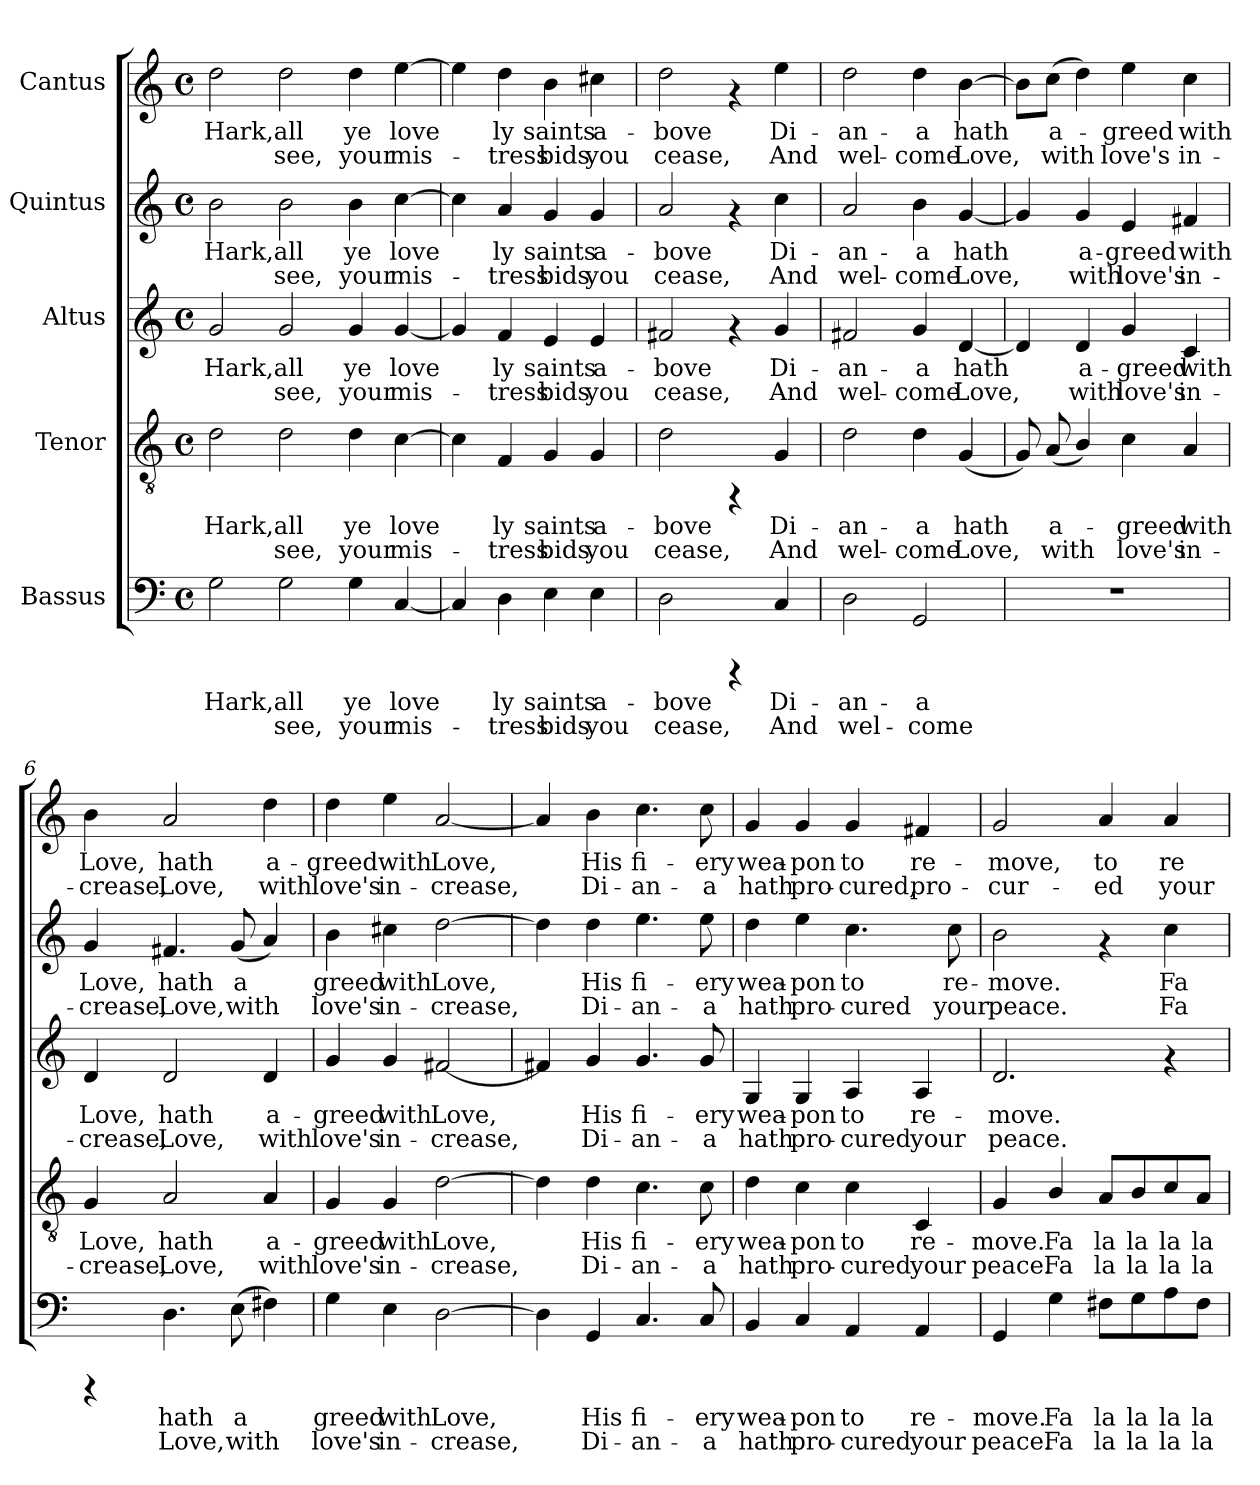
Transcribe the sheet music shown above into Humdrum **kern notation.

**kern	**text	**text	**kern	**text	**text	**kern	**text	**text	**kern	**text	**text	**kern	**text	**text
*part5	*part5	*part5	*part4	*part4	*part4	*part3	*part3	*part3	*part2	*part2	*part2	*part1	*part1	*part1
*staff5	*staff5	*staff5	*staff4	*staff4	*staff4	*staff3	*staff3	*staff3	*staff2	*staff2	*staff2	*staff1	*staff1	*staff1
*I"Bassus	*	*	*I"Tenor	*	*	*I"Altus	*	*	*I"Quintus	*	*	*I"Cantus	*	*
!!LO:PB:g=z
*stria5	*	*	*stria5	*	*	*stria5	*	*	*stria5	*	*	*stria5	*	*
*clefF4	*	*	*clefGv2	*	*	*clefG2	*	*	*clefG2	*	*	*clefG2	*	*
*M4/4	*	*	*M4/4	*	*	*M4/4	*	*	*M4/4	*	*	*M4/4	*	*
*met(c)	*	*	*met(c)	*	*	*met(c)	*	*	*met(c)	*	*	*met(c)	*	*
*MM180	*	*	*MM180	*	*	*MM180	*	*	*MM180	*	*	*MM180	*	*
=1	=1	=1	=1	=1	=1	=1	=1	=1	=1	=1	=1	=1	=1	=1
!	!LO:LY:b:cj	!	!	!LO:LY:b:cj	!	!	!LO:LY:b:cj	!	!	!LO:LY:b:cj	!	!	!LO:LY:b:cj	!
2G\	Hark,	.	2d\	Hark,	.	2g/	Hark,	.	2b\	Hark,	.	2dd\	Hark,	.
!	!LO:LY:b:cj	!LO:LY:b:cj	!	!LO:LY:b:cj	!LO:LY:b:cj	!	!LO:LY:b:cj	!LO:LY:b:cj	!	!LO:LY:b:cj	!LO:LY:b:cj	!	!LO:LY:b:cj	!LO:LY:b:cj
2G\	all	see,	2d\	all	see,	2g/	all	see,	2b\	all	see,	2dd\	all	see,
!	!LO:LY:b:cj	!LO:LY:b:cj	!	!LO:LY:b:cj	!LO:LY:b:cj	!	!LO:LY:b:cj	!LO:LY:b:cj	!	!LO:LY:b:cj	!LO:LY:b:cj	!	!LO:LY:b:cj	!LO:LY:b:cj
4G\	ye	your	4d\	ye	your	4g/	ye	your	4b\	ye	your	4dd\	ye	your
!	!LO:LY:b:cj	!LO:LY:b:cj	!	!LO:LY:b:cj	!LO:LY:b:cj	!	!LO:LY:b:cj	!LO:LY:b:cj	!	!LO:LY:b:cj	!LO:LY:b:cj	!	!LO:LY:b:cj	!LO:LY:b:cj
[<4C/	love-	-mis-	[>4c\	love-	-mis-	[<4g/	love-	-mis-	[>4cc\	love-	-mis-	[>4ee\	love-	-mis-
=2	=2	=2	=2	=2	=2	=2	=2	=2	=2	=2	=2	=2	=2	=2
!	!LO:LY:b:cj	!LO:LY:b:cj	!	!LO:LY:b:cj	!LO:LY:b:cj	!	!LO:LY:b:cj	!LO:LY:b:cj	!	!LO:LY:b:cj	!LO:LY:b:cj	!	!LO:LY:b:cj	!LO:LY:b:cj
4C/]	-	.	4c\]	-	.	4g/]	-	.	4cc\]	-	.	4ee\]	-	.
!	!LO:LY:b:cj	!LO:LY:b:cj	!	!LO:LY:b:cj	!LO:LY:b:cj	!	!LO:LY:b:cj	!LO:LY:b:cj	!	!LO:LY:b:cj	!LO:LY:b:cj	!	!LO:LY:b:cj	!LO:LY:b:cj
4D\	ly	tress	4F/	ly	tress	4f/	ly	tress	4a/	ly	tress	4dd\	ly	tress
!	!LO:LY:b:cj	!LO:LY:b:cj	!	!LO:LY:b:cj	!LO:LY:b:cj	!	!LO:LY:b:cj	!LO:LY:b:cj	!	!LO:LY:b:cj	!LO:LY:b:cj	!	!LO:LY:b:cj	!LO:LY:b:cj
4E\	saints	bids	4G/	saints	bids	4e/	saints	bids	4g/	saints	bids	4b\	saints	bids
!	!LO:LY:b:cj	!LO:LY:b:cj	!	!LO:LY:b:cj	!LO:LY:b:cj	!	!LO:LY:b:cj	!LO:LY:b:cj	!	!LO:LY:b:cj	!LO:LY:b:cj	!	!LO:LY:b:cj	!LO:LY:b:cj
4E\	a-	-you	4G/	a-	-you	4e/	a-	-you	4g/	a-	-you	4cc#X\	a-	-you
=3	=3	=3	=3	=3	=3	=3	=3	=3	=3	=3	=3	=3	=3	=3
!	!LO:LY:b:cj	!LO:LY:b:cj	!	!LO:LY:b:cj	!LO:LY:b:cj	!	!LO:LY:b:cj	!LO:LY:b:cj	!	!LO:LY:b:cj	!LO:LY:b:cj	!	!LO:LY:b:cj	!LO:LY:b:cj
2D\	bove	cease,	2d\	bove	cease,	2f#X/	bove	cease,	2a/	bove	cease,	2dd\	bove	cease,
4rCCC	.	.	4rFF	.	.	4rf	.	.	4rf	.	.	4rf	.	.
!	!LO:LY:b:cj	!LO:LY:b:cj	!	!LO:LY:b:cj	!LO:LY:b:cj	!	!LO:LY:b:cj	!LO:LY:b:cj	!	!LO:LY:b:cj	!LO:LY:b:cj	!	!LO:LY:b:cj	!LO:LY:b:cj
4C/	Di-	-And	4G/	Di-	-And	4g/	Di-	-And	4cc\	Di-	-And	4ee\	Di-	-And
=4	=4	=4	=4	=4	=4	=4	=4	=4	=4	=4	=4	=4	=4	=4
!	!LO:LY:b:cj	!LO:LY:b:cj	!	!LO:LY:b:cj	!LO:LY:b:cj	!	!LO:LY:b:cj	!LO:LY:b:cj	!	!LO:LY:b:cj	!LO:LY:b:cj	!	!LO:LY:b:cj	!LO:LY:b:cj
2D\	an-	-wel-	2d\	an-	-wel-	2f#X/	an-	-wel-	2a/	an-	-wel-	2dd\	an-	-wel-
!	!LO:LY:b:cj	!LO:LY:b:cj	!	!LO:LY:b:cj	!LO:LY:b:cj	!	!LO:LY:b:cj	!LO:LY:b:cj	!	!LO:LY:b:cj	!LO:LY:b:cj	!	!LO:LY:b:cj	!LO:LY:b:cj
2GG/	-a	come	4d\	-a	come	4g/	-a	come	4b\	-a	come	4dd\	-a	come
!	!	!	!	!LO:LY:b:cj	!LO:LY:b:cj	!	!LO:LY:b:cj	!LO:LY:b:cj	!	!LO:LY:b:cj	!LO:LY:b:cj	!	!LO:LY:b:cj	!LO:LY:b:cj
.	.	.	(<4G/	hath	Love,	[<4d/	hath	Love,	[<4g/	hath	Love,	[>4b\	hath	Love,
=5	=5	=5	=5	=5	=5	=5	=5	=5	=5	=5	=5	=5	=5	=5
!	!	!	!	!LO:LY:b:cj	!LO:LY:b:cj	!	!LO:LY:b:cj	!LO:LY:b:cj	!	!LO:LY:b:cj	!LO:LY:b:cj	!	!LO:LY:b:cj	!LO:LY:b:cj
1r	.	.	8G/)	.	.	4d/]	.	.	4g/]	.	.	8b\L]	.	.
!	!	!	!	!LO:LY:b:cj	!LO:LY:b:cj	!	!	!	!	!	!	!	!LO:LY:b:cj	!LO:LY:b:cj
.	.	.	(<8A/	a-	-with	.	.	.	.	.	.	(>8cc\J	a-	-with
!	!	!	!	!LO:LY:b:cj	!LO:LY:b:cj	!	!LO:LY:b:cj	!LO:LY:b:cj	!	!LO:LY:b:cj	!LO:LY:b:cj	!	!LO:LY:b:cj	!LO:LY:b:cj
.	.	.	4B/)	.	.	4d/	a-	-with	4g/	a-	-with	4dd\)	.	.
!	!	!	!	!LO:LY:b:cj	!LO:LY:b:cj	!	!LO:LY:b:cj	!LO:LY:b:cj	!	!LO:LY:b:cj	!LO:LY:b:cj	!	!LO:LY:b:cj	!LO:LY:b:cj
.	.	.	4c\	greed	love's	4g/	greed	love's	4e/	greed	love's	4ee\	greed	love's
!	!	!	!	!LO:LY:b:cj	!LO:LY:b:cj	!	!LO:LY:b:cj	!LO:LY:b:cj	!	!LO:LY:b:cj	!LO:LY:b:cj	!	!LO:LY:b:cj	!LO:LY:b:cj
.	.	.	4A/	with	in-	4c/	with	in-	4f#X/	with	in-	4cc\	with	in-
!!LO:LB:g=z
=6	=6	=6	=6	=6	=6	=6	=6	=6	=6	=6	=6	=6	=6	=6
!	!	!	!	!LO:LY:b:cj	!LO:LY:b:cj	!	!LO:LY:b:cj	!LO:LY:b:cj	!	!LO:LY:b:cj	!LO:LY:b:cj	!	!LO:LY:b:cj	!LO:LY:b:cj
4rCCC	.	.	4G/	-Love,	crease,	4d/	-Love,	crease,	4g/	-Love,	crease,	4b\	-Love,	crease,
!	!LO:LY:b:cj	!LO:LY:b:cj	!	!LO:LY:b:cj	!LO:LY:b:cj	!	!LO:LY:b:cj	!LO:LY:b:cj	!	!LO:LY:b:cj	!LO:LY:b:cj	!	!LO:LY:b:cj	!LO:LY:b:cj
4.D\	hath	Love,	2A/	hath	Love,	2d/	hath	Love,	4.f#X/	hath	Love,	2a/	hath	Love,
!	!LO:LY:b:cj	!LO:LY:b:cj	!	!	!	!	!	!	!	!LO:LY:b:cj	!LO:LY:b:cj	!	!	!
(>8E\	a-	-with	.	.	.	.	.	.	(<8g/	a-	-with	.	.	.
!	!LO:LY:b:cj	!LO:LY:b:cj	!	!LO:LY:b:cj	!LO:LY:b:cj	!	!LO:LY:b:cj	!LO:LY:b:cj	!	!LO:LY:b:cj	!LO:LY:b:cj	!	!LO:LY:b:cj	!LO:LY:b:cj
4F#X\)	-	-	4A/	a-	-with	4d/	a-	-with	4a/)	-	-	4dd\	a-	-with
=7	=7	=7	=7	=7	=7	=7	=7	=7	=7	=7	=7	=7	=7	=7
!	!LO:LY:b:cj	!LO:LY:b:cj	!	!LO:LY:b:cj	!LO:LY:b:cj	!	!LO:LY:b:cj	!LO:LY:b:cj	!	!LO:LY:b:cj	!LO:LY:b:cj	!	!LO:LY:b:cj	!LO:LY:b:cj
4G\	greed	love's	4G/	greed	love's	4g/	greed	love's	4b\	greed	love's	4dd\	greed	love's
!	!LO:LY:b:cj	!LO:LY:b:cj	!	!LO:LY:b:cj	!LO:LY:b:cj	!	!LO:LY:b:cj	!LO:LY:b:cj	!	!LO:LY:b:cj	!LO:LY:b:cj	!	!LO:LY:b:cj	!LO:LY:b:cj
4E\	with	in-	4G/	with	in-	4g/	with	in-	4cc#X\	with	in-	4ee\	with	in-
!	!LO:LY:b:cj	!LO:LY:b:cj	!	!LO:LY:b:cj	!LO:LY:b:cj	!	!LO:LY:b:cj	!LO:LY:b:cj	!	!LO:LY:b:cj	!LO:LY:b:cj	!	!LO:LY:b:cj	!LO:LY:b:cj
[>2D\	-Love,	crease,	[>2d\	-Love,	crease,	[<2f#X/	-Love,	crease,	[>2dd\	-Love,	crease,	[<2a/	-Love,	crease,
=8	=8	=8	=8	=8	=8	=8	=8	=8	=8	=8	=8	=8	=8	=8
!	!LO:LY:b:cj	!LO:LY:b:cj	!	!LO:LY:b:cj	!LO:LY:b:cj	!	!LO:LY:b:cj	!LO:LY:b:cj	!	!LO:LY:b:cj	!LO:LY:b:cj	!	!LO:LY:b:cj	!LO:LY:b:cj
4D\]	.	.	4d\]	.	.	4f#X/]	.	.	4dd\]	.	.	4a/]	.	.
!	!LO:LY:b:cj	!LO:LY:b:cj	!	!LO:LY:b:cj	!LO:LY:b:cj	!	!LO:LY:b:cj	!LO:LY:b:cj	!	!LO:LY:b:cj	!LO:LY:b:cj	!	!LO:LY:b:cj	!LO:LY:b:cj
4GG/	His	Di-	4d\	His	Di-	4g/	His	Di-	4dd\	His	Di-	4b\	His	Di-
!	!LO:LY:b:cj	!LO:LY:b:cj	!	!LO:LY:b:cj	!LO:LY:b:cj	!	!LO:LY:b:cj	!LO:LY:b:cj	!	!LO:LY:b:cj	!LO:LY:b:cj	!	!LO:LY:b:cj	!LO:LY:b:cj
4.C/	-fi-	-an-	4.c\	-fi-	-an-	4.g/	-fi-	-an-	4.ee\	-fi-	-an-	4.cc\	-fi-	-an-
!	!LO:LY:b:cj	!LO:LY:b:cj	!	!LO:LY:b:cj	!LO:LY:b:cj	!	!LO:LY:b:cj	!LO:LY:b:cj	!	!LO:LY:b:cj	!LO:LY:b:cj	!	!LO:LY:b:cj	!LO:LY:b:cj
8C/	-ery	a	8c\	-ery	a	8g/	-ery	a	8ee\	-ery	a	8cc\	-ery	a
=9	=9	=9	=9	=9	=9	=9	=9	=9	=9	=9	=9	=9	=9	=9
!	!LO:LY:b:cj	!LO:LY:b:cj	!	!LO:LY:b:cj	!LO:LY:b:cj	!	!LO:LY:b:cj	!LO:LY:b:cj	!	!LO:LY:b:cj	!LO:LY:b:cj	!	!LO:LY:b:cj	!LO:LY:b:cj
4BB/	wea-	-hath	4d\	wea-	-hath	4G/	wea-	-hath	4dd\	wea-	-hath	4g/	wea-	-hath
!	!LO:LY:b:cj	!LO:LY:b:cj	!	!LO:LY:b:cj	!LO:LY:b:cj	!	!LO:LY:b:cj	!LO:LY:b:cj	!	!LO:LY:b:cj	!LO:LY:b:cj	!	!LO:LY:b:cj	!LO:LY:b:cj
4C/	pon	pro-	4c\	pon	pro-	4G/	pon	pro-	4ee\	pon	pro-	4g/	pon	pro-
!	!LO:LY:b:cj	!LO:LY:b:cj	!	!LO:LY:b:cj	!LO:LY:b:cj	!	!LO:LY:b:cj	!LO:LY:b:cj	!	!LO:LY:b:cj	!LO:LY:b:cj	!	!LO:LY:b:cj	!LO:LY:b:cj
4AA/	-to	cured	4c\	-to	cured	4A/	-to	cured	4.cc\	-to	cured	4g/	-to	cured,
!	!LO:LY:b:cj	!LO:LY:b:cj	!	!LO:LY:b:cj	!LO:LY:b:cj	!	!LO:LY:b:cj	!LO:LY:b:cj	!	!	!	!	!LO:LY:b:cj	!LO:LY:b:cj
4AA/	re-	-your	4C/	re-	-your	4A/	re-	-your	.	.	.	4f#X/	re-	-pro-
!	!	!	!	!	!	!	!	!	!	!LO:LY:b:cj	!LO:LY:b:cj	!	!	!
.	.	.	.	.	.	.	.	.	8cc\	re-	-your	.	.	.
=10	=10	=10	=10	=10	=10	=10	=10	=10	=10	=10	=10	=10	=10	=10
!	!LO:LY:b:cj	!LO:LY:b:cj	!	!LO:LY:b:cj	!LO:LY:b:cj	!	!LO:LY:b:cj	!LO:LY:b:cj	!	!LO:LY:b:cj	!LO:LY:b:cj	!	!LO:LY:b:cj	!LO:LY:b:cj
4GG/	move.	peace.	4G/	move.	peace.	2.d/	move.	peace.	2b\	move.	peace.	2g/	-move,	cur-
!	!LO:LY:b:cj	!LO:LY:b:cj	!	!LO:LY:b:cj	!LO:LY:b:cj	!	!	!	!	!	!	!	!	!
4G\	Fa	Fa	4B/	Fa	Fa	.	.	.	.	.	.	.	.	.
!	!LO:LY:b:cj	!LO:LY:b:cj	!	!LO:LY:b:cj	!LO:LY:b:cj	!	!	!	!	!	!	!	!LO:LY:b:cj	!LO:LY:b:cj
8F#X\L	la	la	8A/L	la	la	.	.	.	4rf	.	.	4a/	-to	ed
!	!LO:LY:b:cj	!LO:LY:b:cj	!	!LO:LY:b:cj	!LO:LY:b:cj	!	!	!	!	!	!	!	!	!
8G\	la	la	8B/	la	la	.	.	.	.	.	.	.	.	.
!	!LO:LY:b:cj	!LO:LY:b:cj	!	!LO:LY:b:cj	!LO:LY:b:cj	!	!	!	!	!LO:LY:b:cj	!LO:LY:b:cj	!	!LO:LY:b:cj	!LO:LY:b:cj
8A\	la	la	8c/	la	la	4rf	.	.	4cc\	Fa	Fa	4a/	re-	-your
!	!LO:LY:b:cj	!LO:LY:b:cj	!	!LO:LY:b:cj	!LO:LY:b:cj	!	!	!	!	!	!	!	!	!
8F#\J	la	la	8A/J	la	la	.	.	.	.	.	.	.	.	.
=	=	=	=	=	=	=	=	=	=	=	=	=	=	=
*-	*-	*-	*-	*-	*-	*-	*-	*-	*-	*-	*-	*-	*-	*-
